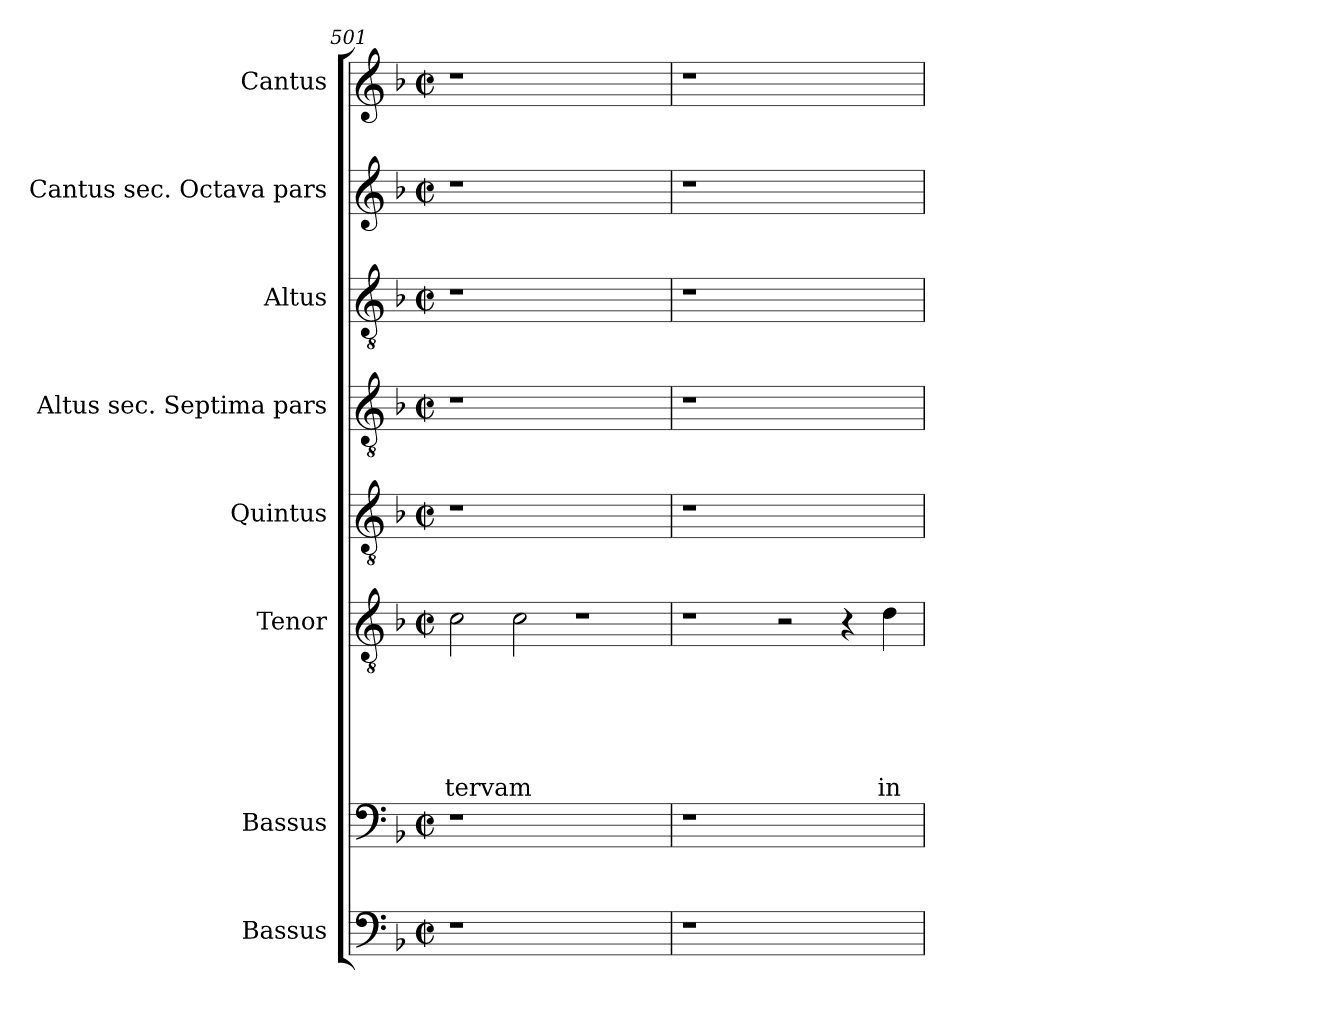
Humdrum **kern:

**kern	**kern	**kern	**text	**text	**text	**text	**text	**text	**kern	**kern	**kern	**kern	**kern
*part8	*part7	*part6	*part6	*part6	*part6	*part6	*part6	*part6	*part5	*part4	*part3	*part2	*part1
*staff8	*staff7	*staff6	*staff6	*staff6	*staff6	*staff6	*staff6	*staff6	*staff5	*staff4	*staff3	*staff2	*staff1
*I"Bassus	*I"Bassus	*I"Tenor	*	*	*	*	*	*	*I"Quintus	*I"Altus sec. Septima pars	*I"Altus	*I"Cantus sec. Octava pars	*I"Cantus
*	*I'Bassus	*I'Tenor	*	*	*	*	*	*	*I'Quintus	*	*I'Altus	*	*I'Cantus
*clefF4	*clefF4	*clefGv2	*	*	*	*	*	*	*clefGv2	*clefGv2	*clefGv2	*clefG2	*clefG2
*k[b-]	*k[b-]	*k[b-]	*	*	*	*	*	*	*k[b-]	*k[b-]	*k[b-]	*k[b-]	*k[b-]
*F:	*F:	*F:	*	*	*	*	*	*	*F:	*F:	*F:	*F:	*F:
*M2/2	*M2/2	*M2/2	*	*	*	*	*	*	*M2/2	*M2/2	*M2/2	*M2/2	*M2/2
*met(c|)	*met(c|)	*met(c|)	*	*	*	*	*	*	*met(c|)	*met(c|)	*met(c|)	*met(c|)	*met(c|)
=501	=501	=501	=501	=501	=501	=501	=501	=501	=501	=501	=501	=501	=501
!	!	!	!	!	!	!	!	!LO:LY:b	!	!	!	!	!
1r	1r	2c\	.	.	.	.	.	tervam	1r	1r	1r	1r	1r
.	.	2c\	.	.	.	.	.	.	.	.	.	.	.
1ryy	1ryy	1r	.	.	.	.	.	.	1ryy	1ryy	1ryy	1ryy	1ryy
=502	=502	=502	=502	=502	=502	=502	=502	=502	=502	=502	=502	=502	=502
1r	1r	1r	.	.	.	.	.	.	1r	1r	1r	1r	1r
1ryy	1ryy	2r	.	.	.	.	.	.	1ryy	1ryy	1ryy	1ryy	1ryy
.	.	4r	.	.	.	.	.	.	.	.	.	.	.
!	!	!	!	!	!	!	!	!LO:LY:b	!	!	!	!	!
.	.	4d\	.	.	.	.	.	in	.	.	.	.	.
=	=	=	=	=	=	=	=	=	=	=	=	=	=
*-	*-	*-	*-	*-	*-	*-	*-	*-	*-	*-	*-	*-	*-
